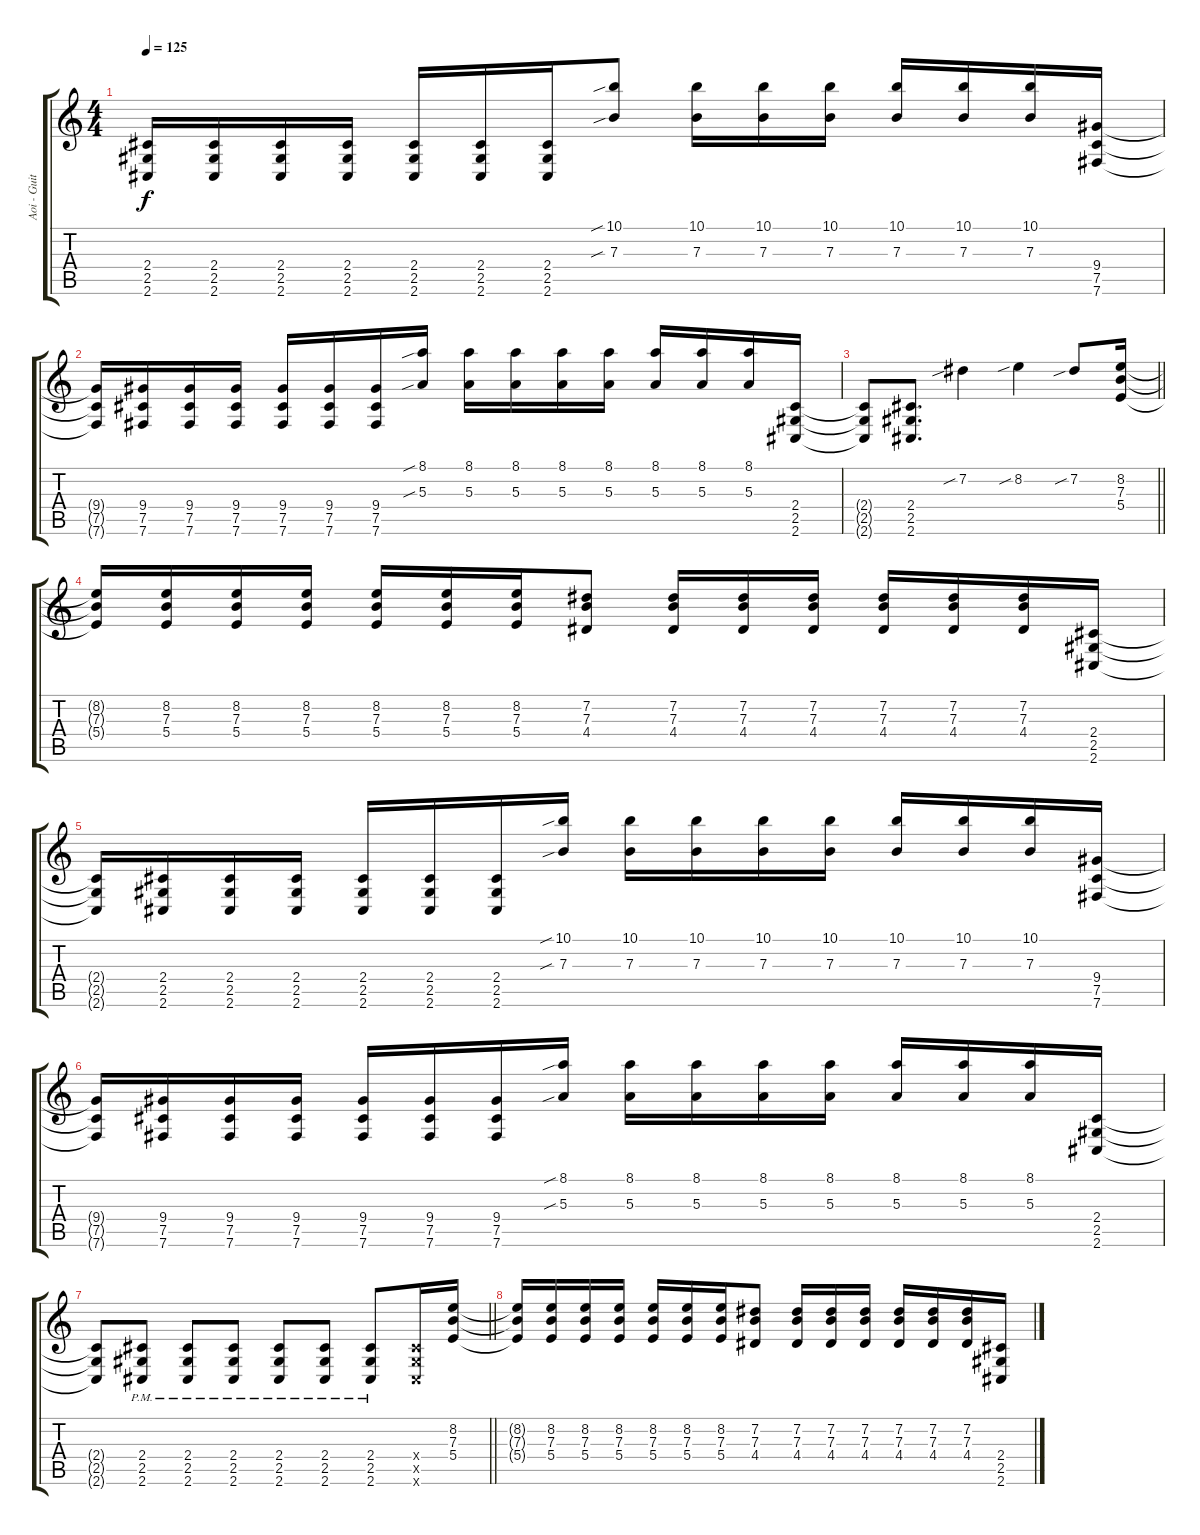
\track ("Aoi - Guitar 2" "Aoi - Guit") {instrument overdrivenguitar}
\staff {score tabs}
\tuning (Db4 Ab3 E3 B2 Gb2 B1) {hide}
\ts (4 4)
\tempo 125
\clef g2
\ks c
(2.4{t} 2.5{t} 2.6{t}).16{dy f} (2.4 2.5 2.6).16 (2.4 2.5 2.6).16 (2.4 2.5 2.6).16 (2.4 2.5 2.6).16 (2.4 2.5 2.6).16 (2.4 2.5 2.6).16 (10.1{sib} 7.3{sib}).8 (10.1 7.3).16 (10.1 7.3).16 (10.1 7.3).16 (10.1 7.3).16 (10.1 7.3).16 (10.1 7.3).16 (9.4 7.5 7.6).16 |
(9.4{t} 7.5{t} 7.6{t}).16 (9.4 7.5 7.6).16 (9.4 7.5 7.6).16 (9.4 7.5 7.6).16 (9.4 7.5 7.6).16 (9.4 7.5 7.6).16 (9.4 7.5 7.6).16 (8.1{sib} 5.3{sib}).16 (8.1 5.3).16 (8.1 5.3).16 (8.1 5.3).16 (8.1 5.3).16 (8.1 5.3).16 (8.1 5.3).16 (8.1 5.3).16 (2.4 2.5 2.6).16 |
\barLineRight lightlight
(2.4{t} 2.5{t} 2.6{t}).8 (2.4 2.5 2.6).8{d} 7.2{sib}.4 8.2{sib}.4 7.2{sib}.8 (8.2 7.3 5.4).16 |
(8.2{t} 7.3{t} 5.4{t}).16 (8.2 7.3 5.4).16 (8.2 7.3 5.4).16 (8.2 7.3 5.4).16 (8.2 7.3 5.4).16 (8.2 7.3 5.4).16 (8.2 7.3 5.4).16 (7.2 7.3 4.4).8 (7.2 7.3 4.4).16 (7.2 7.3 4.4).16 (7.2 7.3 4.4).16 (7.2 7.3 4.4).16 (7.2 7.3 4.4).16 (7.2 7.3 4.4).16 (2.4 2.5 2.6).16 |
(2.4{t} 2.5{t} 2.6{t}).16 (2.4 2.5 2.6).16 (2.4 2.5 2.6).16 (2.4 2.5 2.6).16 (2.4 2.5 2.6).16 (2.4 2.5 2.6).16 (2.4 2.5 2.6).16 (10.1{sib} 7.3{sib}).16 (10.1 7.3).16 (10.1 7.3).16 (10.1 7.3).16 (10.1 7.3).16 (10.1 7.3).16 (10.1 7.3).16 (10.1 7.3).16 (9.4 7.5 7.6).16 |
(9.4{t} 7.5{t} 7.6{t}).16 (9.4 7.5 7.6).16 (9.4 7.5 7.6).16 (9.4 7.5 7.6).16 (9.4 7.5 7.6).16 (9.4 7.5 7.6).16 (9.4 7.5 7.6).16 (8.1{sib} 5.3{sib}).16 (8.1 5.3).16 (8.1 5.3).16 (8.1 5.3).16 (8.1 5.3).16 (8.1 5.3).16 (8.1 5.3).16 (8.1 5.3).16 (2.4 2.5 2.6).16 |
\barLineRight lightlight
(2.4{t} 2.5{t} 2.6{t}).8 (2.4{pm} 2.5{pm} 2.6{pm}).8 (2.4{pm} 2.5{pm} 2.6{pm}).8 (2.4{pm} 2.5{pm} 2.6{pm}).8 (2.4{pm} 2.5{pm} 2.6{pm}).8 (2.4{pm} 2.5{pm} 2.6{pm}).8 (2.4{pm} 2.5{pm} 2.6{pm}).8 (2.4{x} 2.5{x} 2.6{x}).16 (8.2 7.3 5.4).16 |
\section ("" "")
(8.2{t} 7.3{t} 5.4{t}).16 (8.2 7.3 5.4).16 (8.2 7.3 5.4).16 (8.2 7.3 5.4).16 (8.2 7.3 5.4).16 (8.2 7.3 5.4).16 (8.2 7.3 5.4).16 (7.2 7.3 4.4).8 (7.2 7.3 4.4).16 (7.2 7.3 4.4).16 (7.2 7.3 4.4).16 (7.2 7.3 4.4).16 (7.2 7.3 4.4).16 (7.2 7.3 4.4).16 (2.4 2.5 2.6).16
